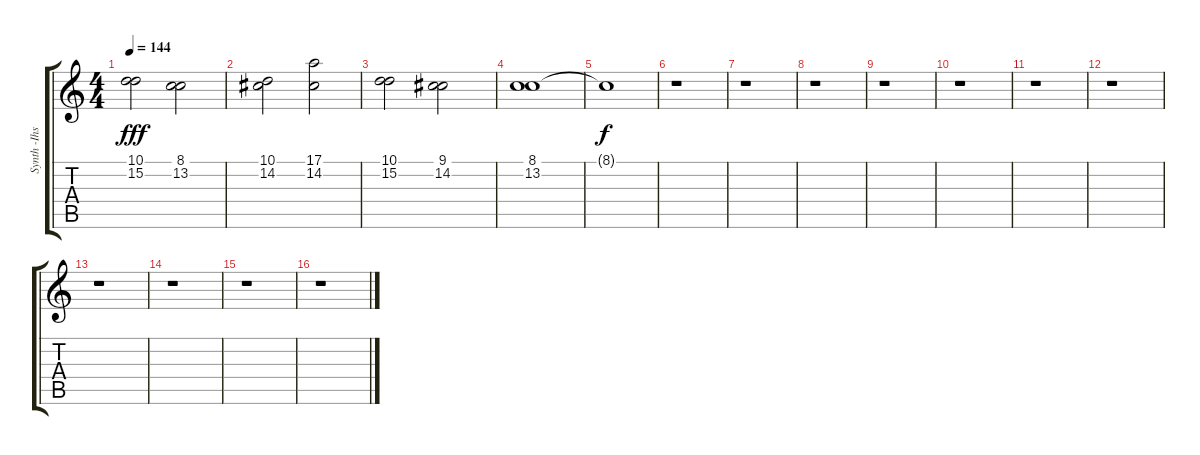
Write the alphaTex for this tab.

\track ("Synth -Ihsahn" "Synth -Ihs") {instrument stringensemble1}
\staff {score tabs}
\tuning (E4 B3 G3 D3 A2 E2) {hide}
\ts (4 4)
\tempo 144
\clef g2
\ks c
(10.1 15.2).2{dy fff} (8.1 13.2).2 |
(10.1 14.2).2 (17.1 14.2).2 |
(10.1 15.2).2 (9.1 14.2).2 |
(8.1 13.2).1 |
8.1{t}.1{dy f} |
r.1 |
r.1 |
r.1 |
r.1 |
r.1 |
r.1 |
r.1 |
r.1 |
r.1 |
r.1 |
r.1
